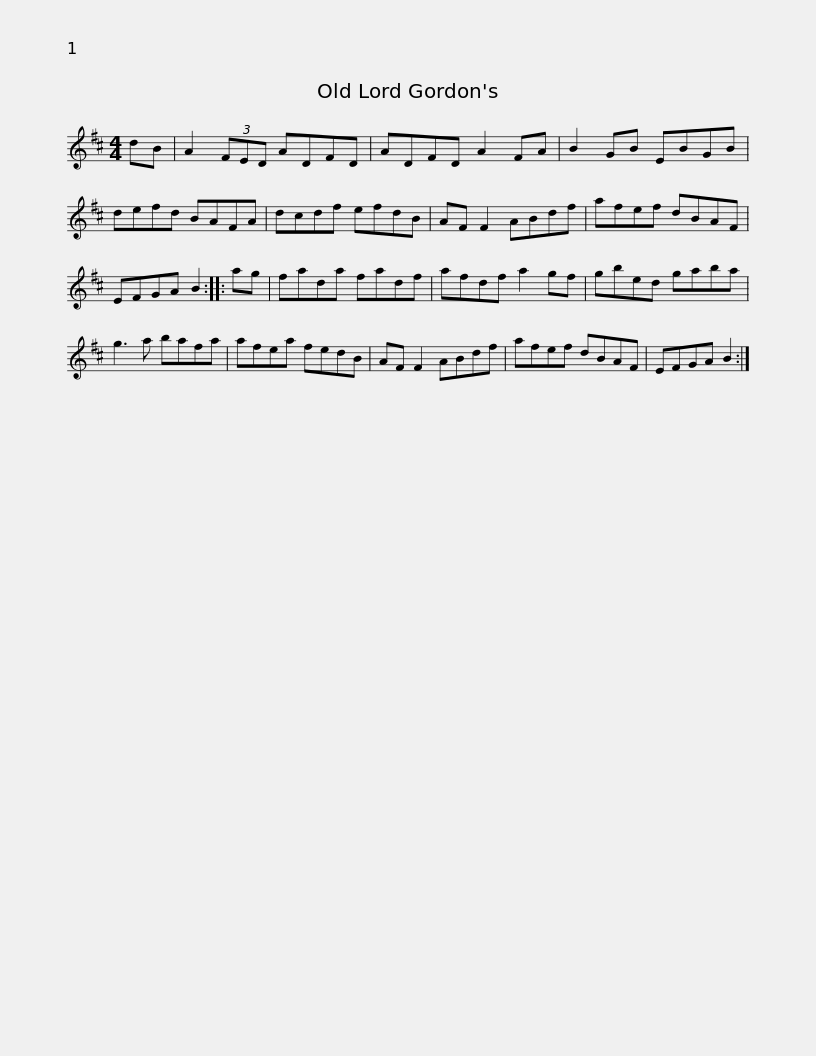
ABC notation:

X:1
L:1/8
M:4/4
I:linebreak $
K:D
V:1 treble
V:1
 dB | A2 (3FED ADFD | ADFD A2 FA | B2 GB EBGB | defd BAFA | %5
 dcdf efdB |$ AF F2 ABdf | afef dBAF | EFGA B2 :: ag | %10
 fada fadf | afdf a2 gf |$ gbed gaba | g3 a bafa | afea fedB | %15
 AF F2 ABdf | afef dBAF | EFGA B2 :| %18
